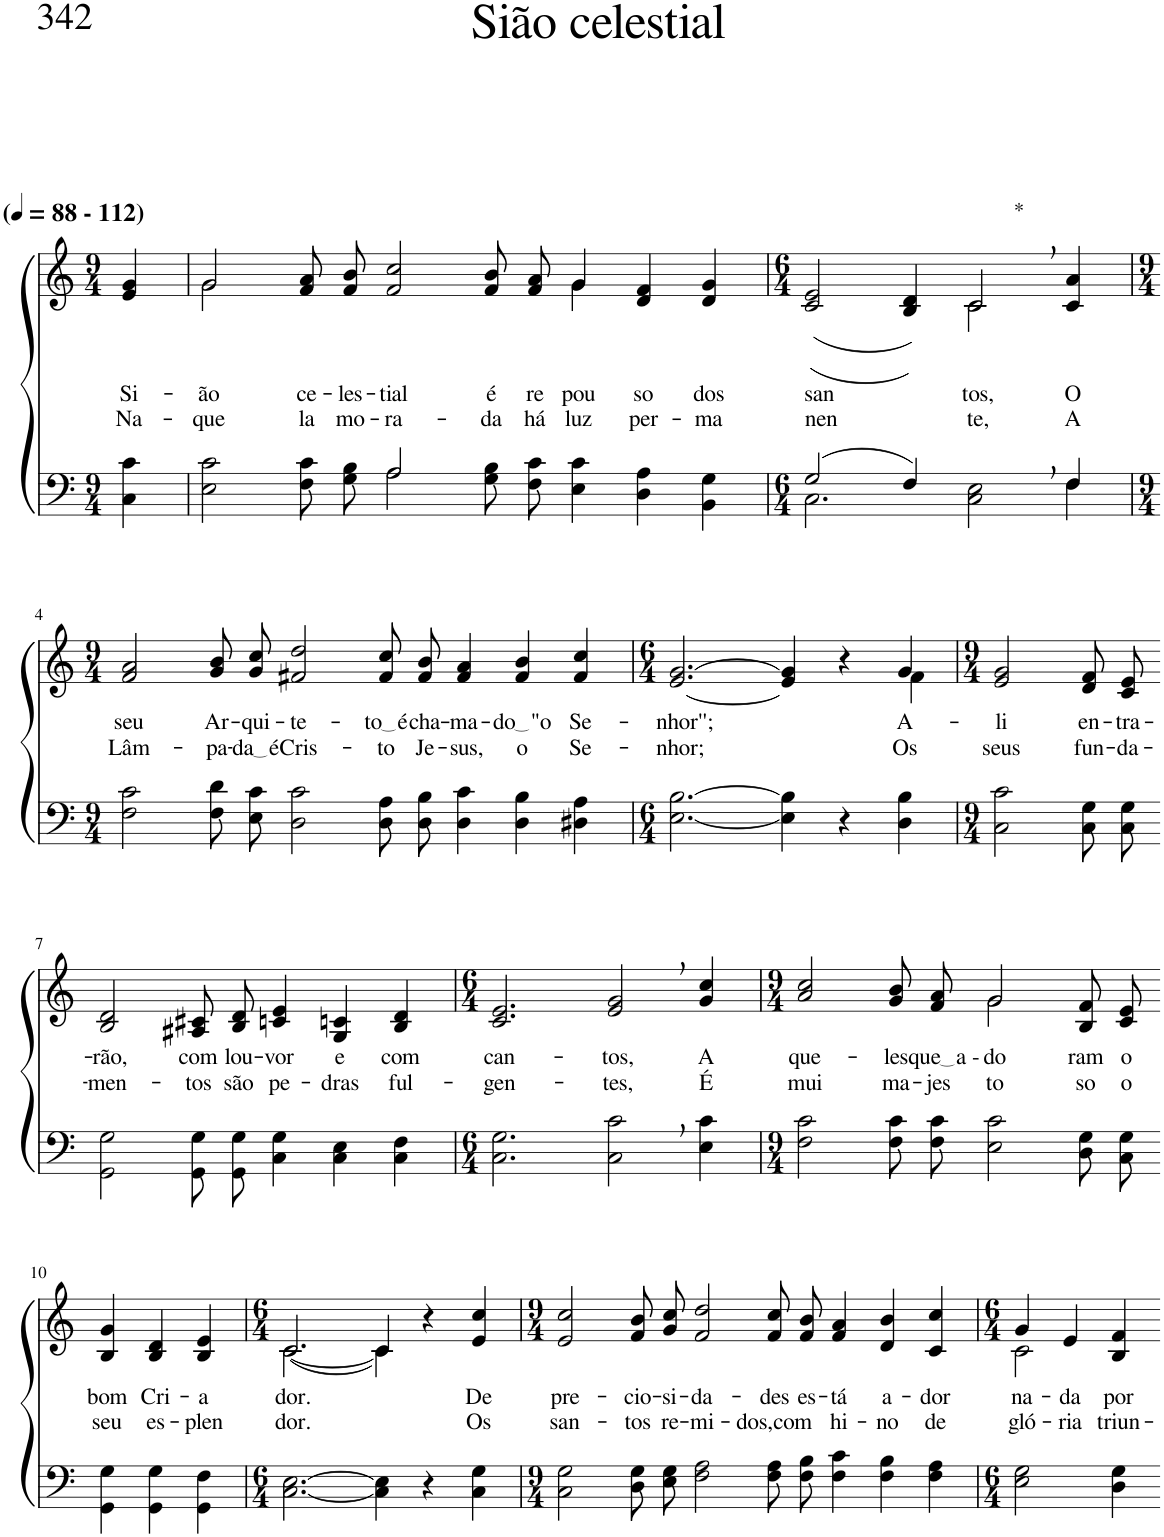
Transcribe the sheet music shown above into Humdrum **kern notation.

**kern	**kern	**text	**text
*part2	*part1	*part1	*part1
*staff2	*staff1	*staff1	*staff1
*I"Parte III e IV	*I"Parte I e II	*	*
*clefF4	*clefG2	*	*
*k[]	*k[]	*	*
*M9/4	*M9/4	*	*
*MM88	*MM88	*	*
=1	=1	=1	=1
!	!LO:TX:a:B:t=(	!	!
!	!LO:TX:a:B:t=- 112)	!	!
!	!	!LO:LY:b	!LO:LY:b
4C\ 4c\	4e/ 4g/	Si-	Na-
=2	=2	=2	=2
*^	*	*	*
!	!	!	!LO:LY:b	!LO:LY:b
*	*	*^	*	*
2.ryy	2E\ 2c\	2g\	2g/	-ão	-que-
!	!	!	!	!LO:LY:b	!LO:LY:b
.	8F\ 8c\L	1ryy	8f/ 8a/L	ce-	-la
!	!	!	!	!LO:LY:b	!LO:LY:b
.	8G\ 8B\J	.	8f/ 8b/J	-les-	mo-
!	!	!	!	!LO:LY:b	!LO:LY:b
2A/	2A\	.	2f/ 2cc/	-tial	-ra-
!	!	!	!	!LO:LY:b	!LO:LY:b
1ryy	8G\ 8B\L	.	8f/ 8b/L	é	-da
!	!	!	!	!LO:LY:b	!LO:LY:b
.	8F\ 8c\J	.	8f/ 8a/J	re-	há
!	!	!	!	!LO:LY:b	!LO:LY:b
.	4E\ 4c\	4g\	4g/	-pou-	luz
!	!	!	!	!LO:LY:b	!LO:LY:b
.	4D\ 4A\	2ryy	4d/ 4f/	so	per-
!	!	!	!	!LO:LY:b	!LO:LY:b
.	4BB\ 4G\	.	4d/ 4g/	dos	-ma-
=3	=3	=3	=3	=3	=3
*M6/4	*	*M6/4	*	*	*
!	!	!	!	!LO:LY:b	!LO:LY:b
(2G/	2.C\	((2c/ 2e/	2.ryy	-san-	-nen-
4F/)	.	4B/ 4d/))	.	.	.
!	!	!LO:TX:a:t=*	!	!	!
!	!	!	!	!LO:LY:b	!LO:LY:b
2ryy	2C\ 2E\	2c,/	2c\	-tos,	-te,
!	!	!	!	!LO:LY:b	!LO:LY:b
4F/	4F\	4c/ 4a/	4ryy	O	A
*v	*v	*	*	*	*
*	*v	*v	*	*
!!LO:LB:g=z
=4	=4	=4	=4
*M9/4	*M9/4	*	*
*^	*^	*	*
!	!	!	!	!LO:LY:b	!LO:LY:b
*v	*v	*	*	*	*
*	*v	*v	*	*
2F\ 2c\	2f/ 2a/	seu	Lâm-
!	!	!LO:LY:b	!LO:LY:b
8F\ 8d\L	8g/ 8b/L	Ar-	-pa-
!	!	!LO:LY:b	!LO:LY:b
8E\ 8c\J	8g/ 8cc/J	-qui-	da é
!	!	!LO:LY:b	!LO:LY:b
2D\ 2c\	2f#X/ 2dd/	-te-	Cris-
!	!	!LO:LY:b	!LO:LY:b
8D\ 8A\L	8f#/ 8cc/L	to é	-to
!	!	!LO:LY:b	!LO:LY:b
8D\ 8B\J	8f#/ 8b/J	cha-	Je-
!	!	!LO:LY:b	!LO:LY:b
4D\ 4c\	4f#/ 4a/	-ma-	-sus,
!	!	!LO:LY:b	!LO:LY:b
4D\ 4B\	4f#/ 4b/	do "o	o
!	!	!LO:LY:b	!LO:LY:b
4D#X\ 4A\	4f#/ 4cc/	Se-	Se-
=5	=5	=5	=5
*M6/4	*M6/4	*	*
!	!	!LO:LY:b	!LO:LY:b
*	*^	*	*
[2.E\ [2.B\	[2.e/ [2.g/	4ryy	-nhor'';	-nhor;
*	*v	*v	*	*
4E\] 4B\]	4e/] 4g/]	.	.
4r	4r	.	.
*	*^	*	*
!	!	!	!LO:LY:b	!LO:LY:b
4D\ 4B\	4g/	4f\	-A-	Os
*	*v	*v	*	*
=6	=6	=6	=6
*M9/4	*M9/4	*	*
*	*^	*	*
!	!	!	!LO:LY:b	!LO:LY:b
*	*v	*v	*	*
2C\ 2c\	2e/ 2g/	-li	seus
!	!	!LO:LY:b	!LO:LY:b
8C\ 8G\L	8d/ 8f/L	en-	fun-
!	!	!LO:LY:b	!LO:LY:b
8C\ 8G\J	8c/ 8e/J	-tra-	-da-
!!LO:LB:g=z
=7-	=7-	=7-	=7-
!	!	!LO:LY:b	!LO:LY:b
2GG\ 2G\	2B/ 2d/	-rão,	-men-
!	!	!LO:LY:b	!LO:LY:b
8GG/ 8G/L	8A#X/ 8c#X/L	com	-tos
!	!	!LO:LY:b	!LO:LY:b
8GG/ 8G/J	8B/ 8d/J	lou-	são
!	!	!LO:LY:b	!LO:LY:b
4C\ 4G\	4cn/ 4e/	-vor	pe-
!	!	!LO:LY:b	!LO:LY:b
4C\ 4E\	4G/ 4cn/	e	-dras
!	!	!LO:LY:b	!LO:LY:b
4C\ 4F\	4B/ 4d/	com	ful-
=8	=8	=8	=8
*M6/4	*M6/4	*	*
!	!	!LO:LY:b	!LO:LY:b
2.C\ 2.G\	2.c/ 2.e/	can-	-gen-
!	!	!LO:LY:b	!LO:LY:b
2C\, 2c\,	2e/, 2g/,	-tos,	-tes,
!	!	!LO:LY:b	!LO:LY:b
4E\ 4c\	4g/ 4cc/	A-	É
=9	=9	=9	=9
*M9/4	*M9/4	*	*
*	*^	*	*
!	!	!	!LO:LY:b	!LO:LY:b
2F\ 2c\	2.ryy	2a/ 2cc/	-que-	mui
!	!	!	!LO:LY:b	!LO:LY:b
8F\ 8c\L	.	8g/ 8b/L	-les	ma-
!	!	!	!LO:LY:b	!LO:LY:b
8F\ 8c\J	.	8f/ 8a/J	que a -	-jes-
!	!	!	!LO:LY:b	!LO:LY:b
2E\ 2c\	2g\	2g/	-do-	-to-
!	!	!	!LO:LY:b	!LO:LY:b
8D\ 8G\L	4ryy	8B/ 8f/L	-ram	-so
!	!	!	!LO:LY:b	!LO:LY:b
8C\ 8G\J	.	8c/ 8e/J	o	o
!!LO:LB:g=z
=10-	=10-	=10-	=10-	=10-
!	!	!	!LO:LY:b	!LO:LY:b
*	*v	*v	*	*
4GG\ 4G\	4B/ 4g/	bom	seu
!	!	!LO:LY:b	!LO:LY:b
4GG\ 4G\	4B/ 4d/	Cri-	es-
!	!	!LO:LY:b	!LO:LY:b
4GG\ 4F\	4B/ 4e/	-a-	-plen-
=11	=11	=11	=11
*M6/4	*M6/4	*	*
*	*^	*	*
!	!	!	!LO:LY:b	!LO:LY:b
[2.C\ [2.E\	(2.c/	[2.c\	dor.	-dor.
4C\] 4E\]	4c/	4c\])	.	.
4r	4r	2ryy	.	.
!	!	!	!LO:LY:b	!LO:LY:b
4C\ 4G\	4e/ 4cc/	.	De	Os
*	*v	*v	*	*
=12	=12	=12	=12
*M9/4	*M9/4	*	*
!	!	!LO:LY:b	!LO:LY:b
2C\ 2G\	2e/ 2cc/	pre-	san-
!	!	!LO:LY:b	!LO:LY:b
8D\ 8G\L	8f/ 8b/L	-cio-	-tos
!	!	!LO:LY:b	!LO:LY:b
8E\ 8G\J	8g/ 8cc/J	-si-	re-
!	!	!LO:LY:b	!LO:LY:b
2F\ 2A\	2f/ 2dd/	-da-	-mi-
!	!	!LO:LY:b	!LO:LY:b
8F\ 8A\L	8f/ 8cc/L	-des	-dos,com
!	!	!LO:LY:b	!
8F\ 8B\J	8f/ 8b/J	es-	.
!	!	!LO:LY:b	!LO:LY:b
4F\ 4c\	4f/ 4a/	-tá	hi-
!	!	!LO:LY:b	!LO:LY:b
4F\ 4B\	4d/ 4b/	a-	-no
!	!	!LO:LY:b	!LO:LY:b
4F\ 4A\	4c/ 4cc/	-dor-	de
=13	=13	=13	=13
*M6/4	*M6/4	*	*
*	*^	*	*
!	!	!	!LO:LY:b	!LO:LY:b
2E\ 2G\	4g/	2c\	-na-	gló-
!	!	!	!LO:LY:b	!LO:LY:b
.	4e/	.	-da	-ria
!	!	!	!LO:LY:b	!LO:LY:b
4D\ 4G\	4B/ 4f/	4ryy	por	triun-
*	*v	*v	*	*
=-	=-	=-	=-
*-	*-	*-	*-
